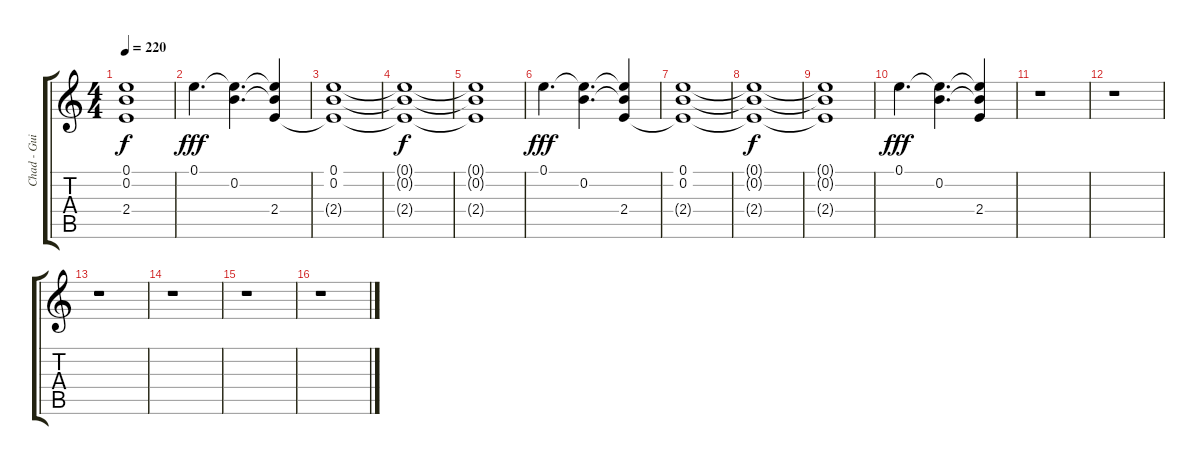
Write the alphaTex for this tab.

\track ("Chad - Guitar" "Chad - Gui") {instrument distortionguitar}
\staff {score tabs}
\tuning (E4 B3 G3 D3 A2 E2) {hide}
\ts (4 4)
\tempo 220
\clef g2
\ks c
(0.1{t} 0.2{t} 2.4{t}).1{dy f} |
0.1.4{d dy fff} (0.1{t} 0.2).4{d} (0.1{t} 0.2{t} 2.4).4 |
(0.1 0.2 2.4{t}).1 |
(0.1{t} 0.2{t} 2.4{t}).1{dy f} |
(0.1{t} 0.2{t} 2.4{t}).1 |
0.1.4{d dy fff} (0.1{t} 0.2).4{d} (0.1{t} 0.2{t} 2.4).4 |
(0.1 0.2 2.4{t}).1 |
(0.1{t} 0.2{t} 2.4{t}).1{dy f} |
(0.1{t} 0.2{t} 2.4{t}).1 |
0.1.4{d dy fff} (0.1{t} 0.2).4{d} (0.1{t} 0.2{t} 2.4).4 |
r.1 |
r.1 |
r.1 |
r.1 |
r.1 |
r.1
